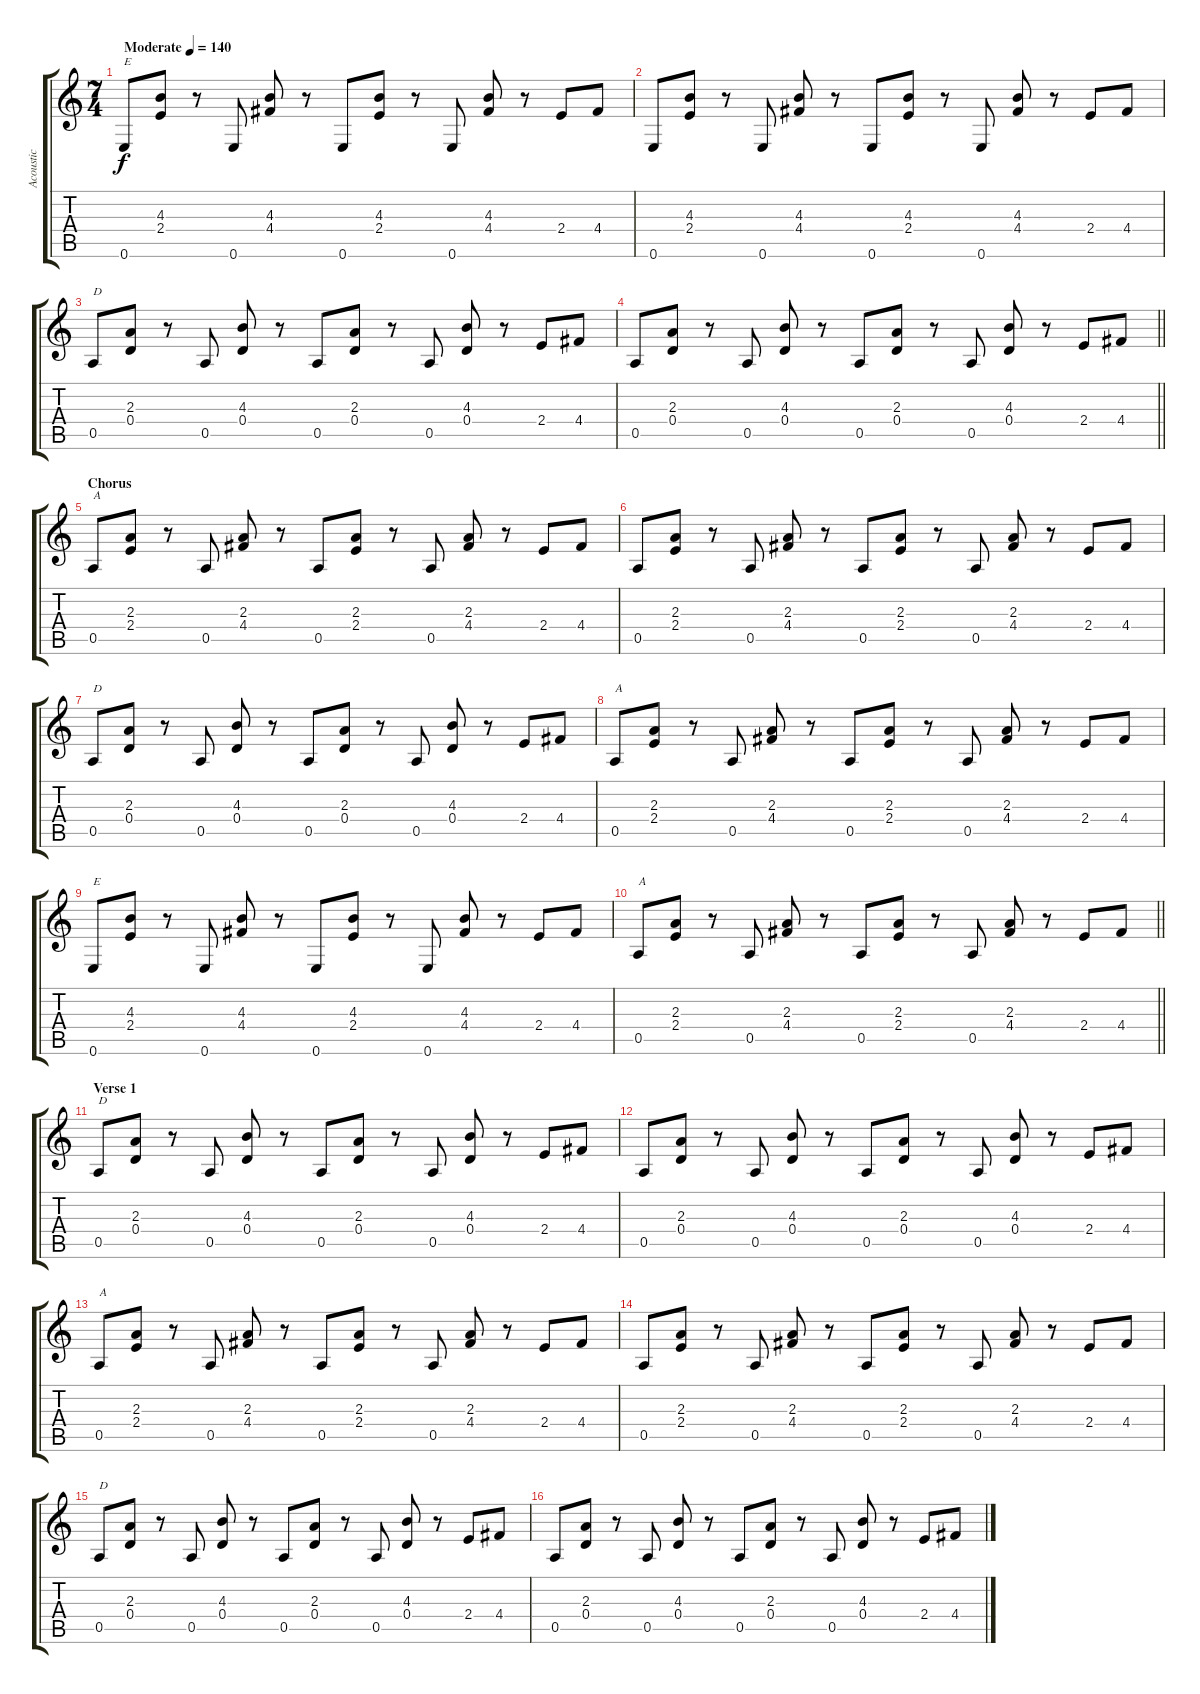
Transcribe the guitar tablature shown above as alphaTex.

\track ("Acoustic" "Acoustic") {instrument acousticguitarsteel}
\staff {score tabs}
\tuning (E4 B3 G3 D3 A2 E2) {hide}
\ts (7 4)
\tempo (140 "Moderate")
\clef g2
\ks c
0.6.8{txt "E" dy f instrument acousticguitarsteel} (4.3 2.4).8 r.8 0.6.8 (4.3 4.4).8 r.8 0.6.8 (4.3 2.4).8 r.8 0.6.8 (4.3 4.4).8 r.8 2.4.8 4.4.8 |
0.6.8 (4.3 2.4).8 r.8 0.6.8 (4.3 4.4).8 r.8 0.6.8 (4.3 2.4).8 r.8 0.6.8 (4.3 4.4).8 r.8 2.4.8 4.4.8 |
0.5.8{txt "D"} (2.3 0.4).8 r.8 0.5.8 (4.3 0.4).8 r.8 0.5.8 (2.3 0.4).8 r.8 0.5.8 (4.3 0.4).8 r.8 2.4.8 4.4.8 |
\barLineRight lightlight
0.5.8 (2.3 0.4).8 r.8 0.5.8 (4.3 0.4).8 r.8 0.5.8 (2.3 0.4).8 r.8 0.5.8 (4.3 0.4).8 r.8 2.4.8 4.4.8 |
\section ("" "Chorus")
0.5.8{txt "A"} (2.3 2.4).8 r.8 0.5.8 (2.3 4.4).8 r.8 0.5.8 (2.3 2.4).8 r.8 0.5.8 (2.3 4.4).8 r.8 2.4.8 4.4.8 |
0.5.8 (2.3 2.4).8 r.8 0.5.8 (2.3 4.4).8 r.8 0.5.8 (2.3 2.4).8 r.8 0.5.8 (2.3 4.4).8 r.8 2.4.8 4.4.8 |
0.5.8{txt "D"} (2.3 0.4).8 r.8 0.5.8 (4.3 0.4).8 r.8 0.5.8 (2.3 0.4).8 r.8 0.5.8 (4.3 0.4).8 r.8 2.4.8 4.4.8 |
0.5.8{txt "A"} (2.3 2.4).8 r.8 0.5.8 (2.3 4.4).8 r.8 0.5.8 (2.3 2.4).8 r.8 0.5.8 (2.3 4.4).8 r.8 2.4.8 4.4.8 |
0.6.8{txt "E"} (4.3 2.4).8 r.8 0.6.8 (4.3 4.4).8 r.8 0.6.8 (4.3 2.4).8 r.8 0.6.8 (4.3 4.4).8 r.8 2.4.8 4.4.8 |
\barLineRight lightlight
0.5.8{txt "A"} (2.3 2.4).8 r.8 0.5.8 (2.3 4.4).8 r.8 0.5.8 (2.3 2.4).8 r.8 0.5.8 (2.3 4.4).8 r.8 2.4.8 4.4.8 |
\section ("" "Verse 1")
0.5.8{txt "D"} (2.3 0.4).8 r.8 0.5.8 (4.3 0.4).8 r.8 0.5.8 (2.3 0.4).8 r.8 0.5.8 (4.3 0.4).8 r.8 2.4.8 4.4.8 |
0.5.8 (2.3 0.4).8 r.8 0.5.8 (4.3 0.4).8 r.8 0.5.8 (2.3 0.4).8 r.8 0.5.8 (4.3 0.4).8 r.8 2.4.8 4.4.8 |
0.5.8{txt "A"} (2.3 2.4).8 r.8 0.5.8 (2.3 4.4).8 r.8 0.5.8 (2.3 2.4).8 r.8 0.5.8 (2.3 4.4).8 r.8 2.4.8 4.4.8 |
0.5.8 (2.3 2.4).8 r.8 0.5.8 (2.3 4.4).8 r.8 0.5.8 (2.3 2.4).8 r.8 0.5.8 (2.3 4.4).8 r.8 2.4.8 4.4.8 |
0.5.8{txt "D"} (2.3 0.4).8 r.8 0.5.8 (4.3 0.4).8 r.8 0.5.8 (2.3 0.4).8 r.8 0.5.8 (4.3 0.4).8 r.8 2.4.8 4.4.8 |
0.5.8 (2.3 0.4).8 r.8 0.5.8 (4.3 0.4).8 r.8 0.5.8 (2.3 0.4).8 r.8 0.5.8 (4.3 0.4).8 r.8 2.4.8 4.4.8
